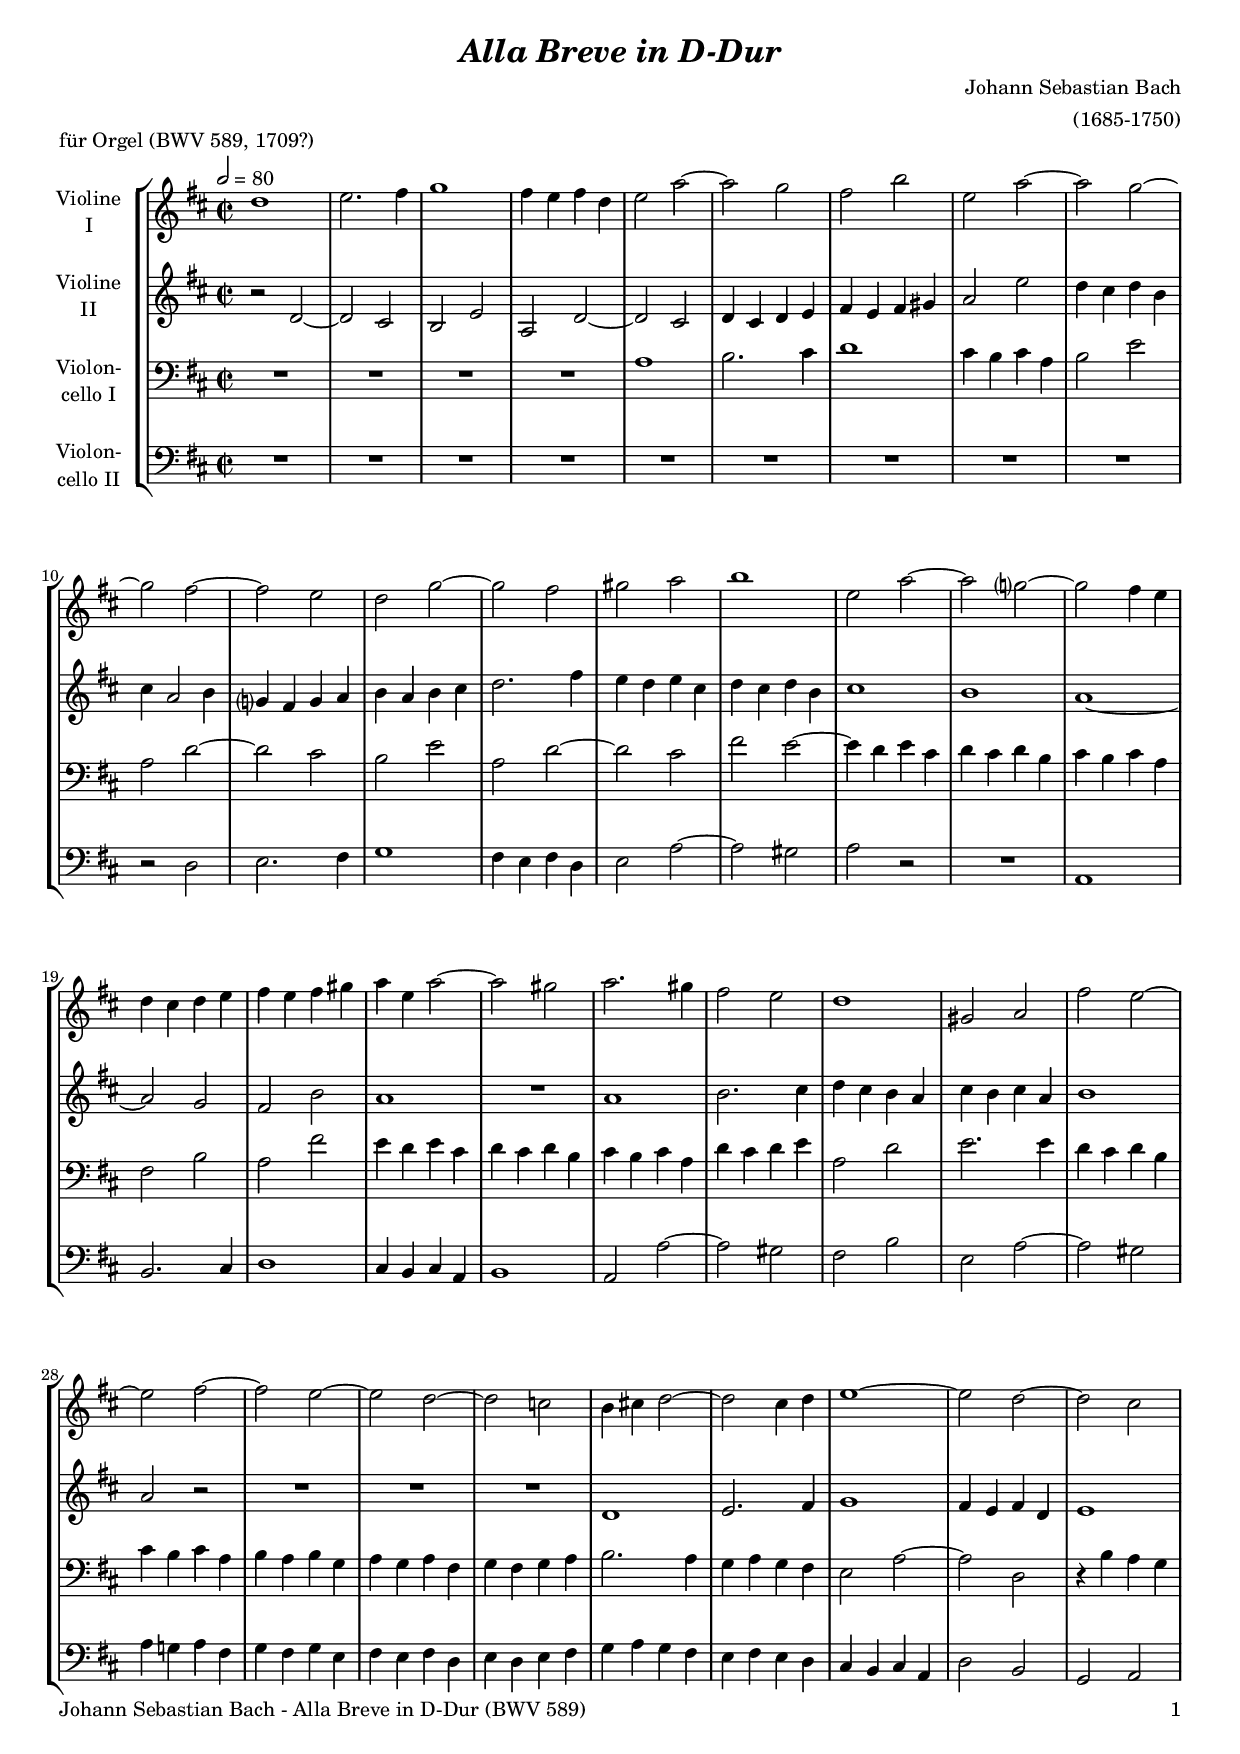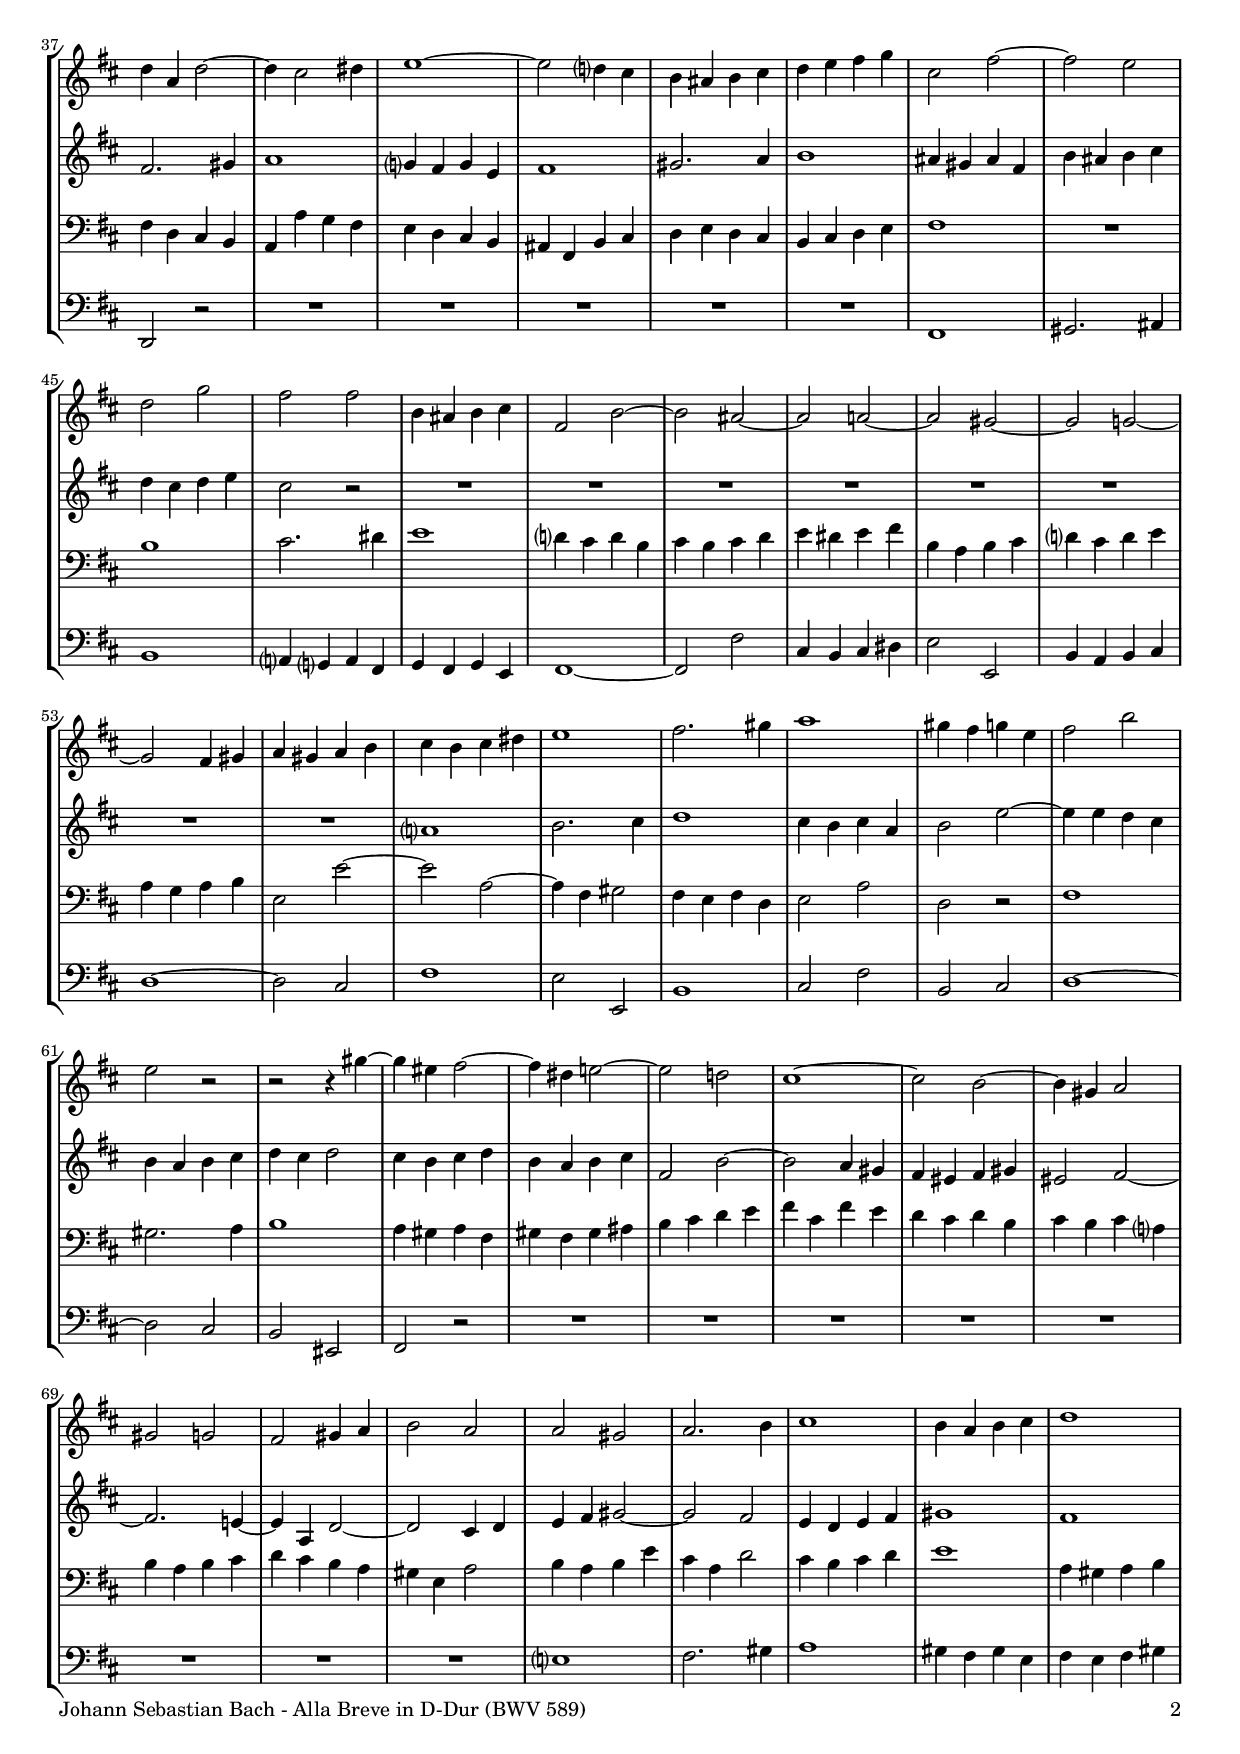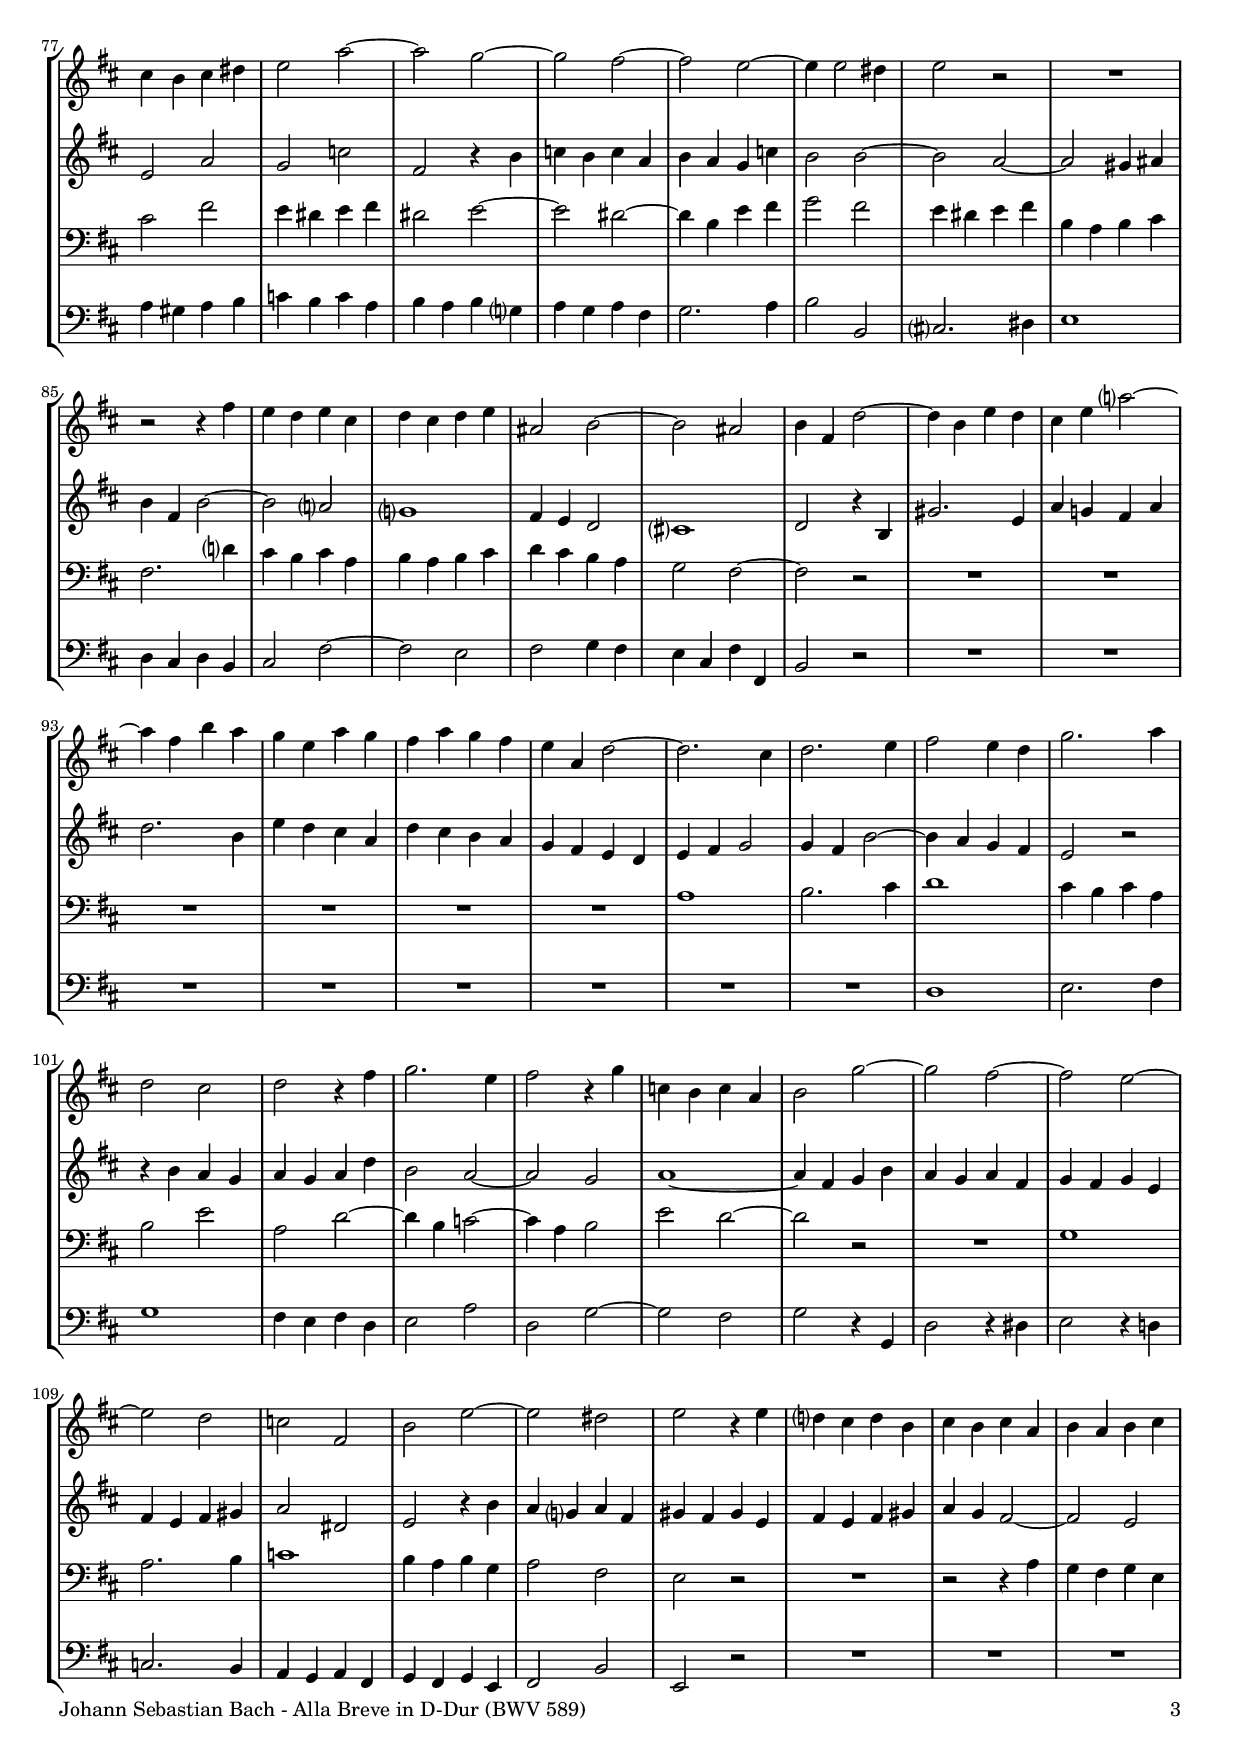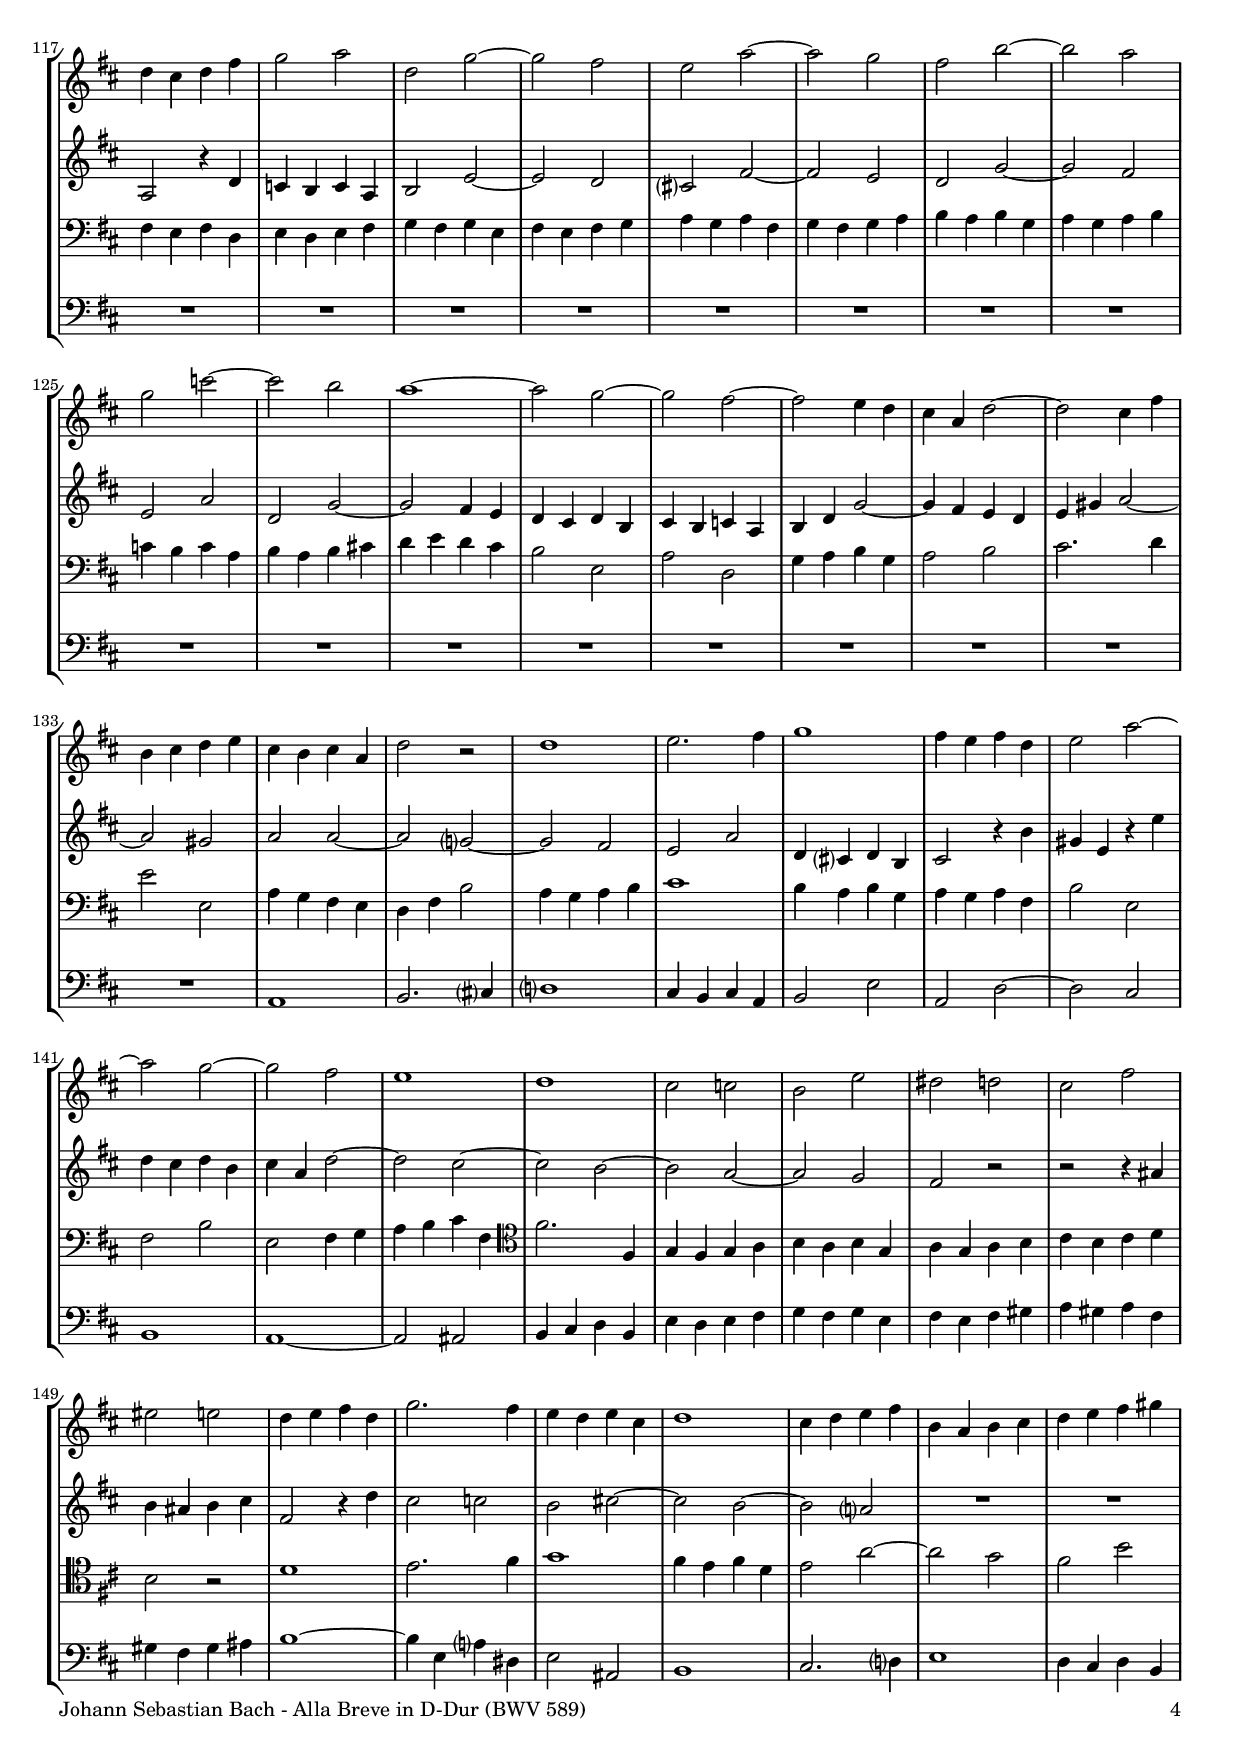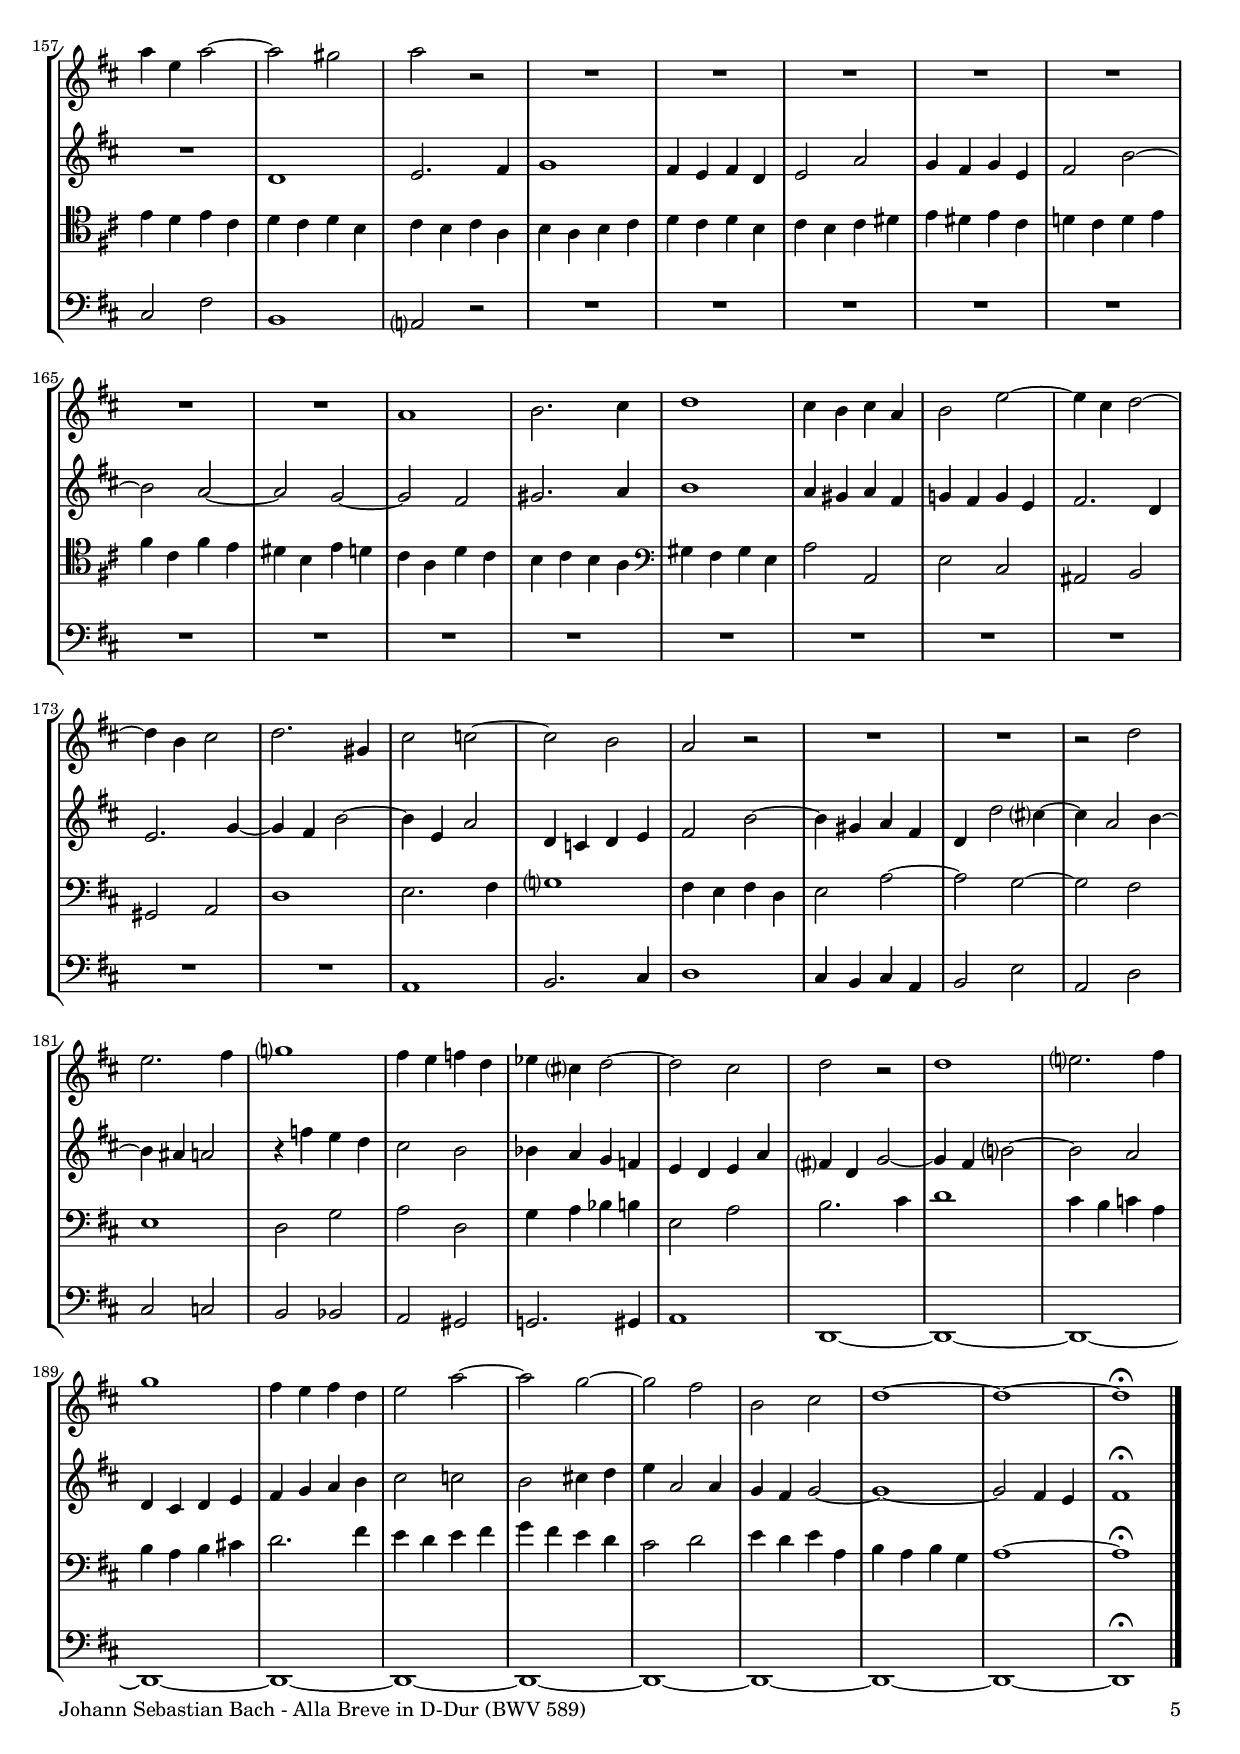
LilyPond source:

\version "2.22.0"
\include "deutsch.ly"

#(set-global-staff-size 17.5)

\header {
  title     = \markup \bold \italic "Alla Breve in D-Dur"
  composer  = "Johann Sebastian Bach"
  arranger  = "(1685-1750)"
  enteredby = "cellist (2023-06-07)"
  piece     = "für Orgel (BWV 589, 1709?)"
}

voiceconsts = {
  \key d \major
  \time 2/2
  \clef "treble"
%  \numericTimeSignature
  \compressEmptyMeasures
  % Set default beaming for all staves
%  \set Timing.beamExceptions = #'()
%  \set Timing.baseMoment     = #(ly:make-moment 1 4)
%  \set Timing.beatStructure  = #'(1 1 1 1)
  \tempo 2=80
}

mist = "string ensemble 1"
mivl = "violin"
miba = "cello"
mipz = "pizzicato strings"

va = \relative c'' {
  \voiceconsts

  d1
  e2. fis4
  g1
  fis4 e fis d
  e2 a~
  a g
  fis h

  e, a~
  a g~
  g fis~
  fis e
  d g~
  g fis
  gis a

  h1
  e,2 a~
  a g?~
  g fis4 e
  d cis d e
  fis e fis gis
  a e a2~

  a gis
  a2. gis4
  fis2 e
  d1
  gis,2 a
  fis' e~
  e fis~

  fis e~
  e d~
  d c
  h4 cis! d2~
  d cis4 d
  e1~
  e2 d~

  d cis
  d4 a d2~
  d4 cis2 dis4
  e1~
  e2 d?4 cis
  h ais h cis
  d e fis g

  cis,2 fis~
  fis e
  d g
  fis fis
  h,4 ais h cis
  fis,2 h~
  h ais~

  ais a~
  a gis~
  gis g~
  g fis4 gis
  a gis a h
  cis h cis dis
  e1

  fis2. gis4
  a1
  gis4 fis g e
  fis2 h
  e, r
  r r4 gis~
  gis eis fis2~

  fis4 dis e!2~
  e d!
  cis1~
  cis2 h~
  h4 gis a2
  gis g
  fis gis4 a

  h2 a
  a gis
  a2. h4
  cis1
  h4 a h cis
  d1
  cis4 h cis dis

  e2 a~
  a g~
  g fis~
  fis e~
  e4 e2 dis4
  e2 r
  R1

  r2 r4 fis
  e d e cis
  d cis d e
  ais,2 h~
  h ais
  h4 fis d'2~
  d4 h e d

  cis e a?2~
  a4 fis h a
  g e a g
  fis a g fis
  e a, d2~
  d2. cis4
  d2. e4

  fis2 e4 d
  g2. a4
  d,2 cis
  d r4 fis
  g2. e4
  fis2 r4 g
  c, h c a

  h2 g'~
  g fis~
  fis e~
  e d
  c fis,
  h e~
  e dis

  e2 r4 e
  d? cis d h
  cis h cis a
  h a h cis
  d cis d fis
  g2 a
  d, g~

  g fis
  e a~
  a g
  fis h~
  h a
  g c~
  c h

  a1~
  a2 g~
  g fis~
  fis e4 d
  cis a d2~
  d cis4 fis
  h, cis d e

  cis h cis a d2 r
  d1
  e2. fis4
  g1
  fis4 e fis d
  e2 a~

  a g~
  g fis
  e1
  d
  cis2 c
  h e
  dis d

  cis fis
  eis e
  d4 e fis d
  g2. fis4
  e d e cis
  d1
  cis4 d e fis

  h, a h cis
  d e fis gis
  a e a2~
  a gis
  a r
  R1*7
  a,1
  h2. cis4

  d1
  cis4 h cis a
  h2 e~
  e4 cis d2~
  d4 h cis2
  d2. gis,4
  cis2 c~

  c h
  a r
  R1*2
  r2 d
  e2. fis4
  g?1

  fis4 e f d
  es cis? d2~
  d cis
  d r
  d1
  e?2. fis4
  g1

  fis4 e fis d
  e2 a~
  a g~
  g fis
  h, cis
  d1~
  d~
  d\fermata \bar "|."
}

vb = \relative c' {
  \voiceconsts

  r2 d~
  d cis
  h e
  a, d~
  d cis
  d4 cis d e
  fis e fis gis

  a2 e'
  d4 cis d h
  cis a2 h4
  g? fis g a
  h a h cis
  d2. fis4
  e d e cis

  d cis d h
  cis1
  h
  a~
  a2 g
  fis h
  a1

  R
  a
  h2. cis4
  d cis h a
  cis h cis a
  h1
  a2 r

  R1*3
  d,1
  e2. fis4
  g1
  fis4 e fis d

  e1
  fis2. gis4
  a1
  g?4 fis g e
  fis1
  gis2. a4
  h1

  ais4 gis ais fis
  h ais h cis
  d cis d e
  cis2 r
  R1*8
  a?1
  h2. cis4

  d1
  cis4 h cis a
  h2 e~
  e4 e d cis
  h a h cis
  d cis d2
  cis4 h cis d

  h a h cis
  fis,2 h~
  h a4 gis
  fis eis fis gis
  eis2 fis~
  fis2. e!4~
  e a, d2~

  d cis4 d
  e fis gis2~
  gis fis
  e4 d e fis
  gis1
  fis
  e2 a

  g c
  fis, r4 h
  c h c a
  h a g c
  h2 h~
  h a~
  a gis4 ais

  h fis h2~
  h a?
  g?1
  fis4 e d2
  cis?1
  d2 r4 h
  gis'2. e4

  a g! fis a
  d2. h4
  e d cis a
  d cis h a
  g fis e d
  e fis g2
  g4 fis h2~

  h4 a g fis
  e2 r
  r4 h' a g
  a g a d
  h2 a~
  a g
  a1~

  a4 fis g h
  a g a fis
  g fis g e
  fis e fis gis
  a2 dis,
  e r4 h'
  a g? a fis

  gis fis gis e
  fis e fis gis
  a g fis2~
  fis e
  a, r4 d
  c h c a
  h2 e~

  e d
  cis? fis~
  fis e
  d g~
  g fis
  e a
  d, g~

  g fis4 e
  d cis d h
  cis h c a
  h d g2~
  g4 fis e d
  e gis a2~
  a gis

  a a~
  a g?~
  g fis
  e a
  d,4 cis? d h
  cis2 r4 h'
  gis e r e'

  d cis d h
  cis a d2~
  d cis~
  cis h~
  h a~
  a g
  fis r

  r r4 ais
  h ais h cis
  fis,2 r4 d'
  cis2 c
  h cis!~
  cis h~
  h a?

  R1*3
  d,1
  e2. fis4
  g1
  fis4 e fis d

  e2 a
  g4 fis g e
  fis2 h~
  h a~
  a g~
  g fis
  gis2. a4

  h1
  a4 gis a fis
  g! fis g e
  fis2. d4
  e2. g4~
  g fis h2~
  h4 e, a2

  d,4 c d e
  fis2 h~
  h4 gis a fis
  d d'2 cis?4~
  cis a2 h4~
  h ais a2
  r4 f' e d

  cis2 h
  b4 a g f
  e d e a
  fis? d g2~
  g4 fis h?2~
  h a
  d,4 cis d e

  fis g a h
  cis2 c
  h cis!4 d
  e a,2 a4
  g fis g2~
  g1~
  g2 fis4 e
  fis1\fermata \bar "|."
}

vc = \relative c' {
  \voiceconsts
  \clef "bass"

  R1*4
  a1
  h2. cis4
  d1

  cis4 h cis a
  h2 e
  a, d~
  d cis
  h e
  a, d~
  d cis

  fis e~
  e4 d e cis
  d cis d h
  cis h cis a
  fis2 h
  a fis'
  e4 d e cis

  d cis d h
  cis h cis a
  d cis d e
  a,2 d
  e2. e4
  d cis d h
  cis h cis a

  h a h g
  a g a fis
  g fis g a
  h2. a4
  g a g fis
  e2 a~
  a d,

  r4 h' a g
  fis d cis h
  a a' g fis
  e d cis h
  ais fis h cis
  d e d cis
  h cis d e

  fis1
  R
  h
  cis2. dis4
  e1
  d?4 cis d h
  cis h cis d

  e dis e fis
  h, a h cis
  d? cis d e
  a, g a h
  e,2 e'~
  e a,~
  a4 fis gis2

  fis4 e fis d
  e2 a
  d, r
  fis1
  gis2. a4
  h1
  a4 gis a fis

  gis fis gis ais
  h cis d e
  fis cis fis e
  d cis d h
  cis h cis a?
  h a h cis
  d cis h a

  gis e a2
  h4 a h e
  cis a d2
  cis4 h cis d
  e1
  a,4 gis a h
  cis2 fis

  e4 dis e fis
  dis2 e~
  e dis~
  dis4 h e fis
  g2 fis
  e4 dis e fis
  h, a h cis

  fis,2. d'?4
  cis h cis a
  h a h cis
  d cis h a
  g2 fis~
  fis r
  R1*6
  a1
  h2. cis4

  d1
  cis4 h cis a
  h2 e
  a, d~
  d4 h c2~
  c4 a h2
  e2 d~

  d r
  R1
  g,
  a2. h4
  c1
  h4 a h g
  a2 fis

  e r
  R1
  r2 r4 a
  g fis g e
  fis e fis d
  e d e fis
  g fis g e

  fis e fis g
  a g a fis
  g fis g a
  h a h g
  a g a h
  c h c a
  h a h cis!

  d e d cis
  h2 e,
  a d,
  g4 a h g
  a2 h
  cis2. d4
  e2 e,

  a4 g fis e
  d fis h2
  a4 g a h
  cis1
  h4 a h g
  a g a fis
  h2 e,

  fis h
  e, fis4 g
  a h cis fis, \clef "tenor"
  fis'2. fis,4
  g fis g a
  h a h g
  a g a h
  cis h cis d
  h2 r
  d1
  e2. fis4
  g1
  fis4 e fis d
  e2 a~

  a g
  fis h
  e,4 d e cis
  d cis d h
  cis h cis a
  h a h cis
  d cis d h

  cis h cis dis
  e dis e cis
  d! cis d e
  fis cis fis e
  dis h e d
  cis a d cis
  h cis h a \clef "bass"

  gis fis gis e
  a2 a,
  e' cis
  ais h
  gis a
  d1
  e2. fis4

  g?1
  fis4 e fis d
  e2 a~
  a g~
  g fis
  e1
  d2 g

  a d,
  g4 a b h
  e,2 a
  h2. cis4
  d1
  cis4 h c a
  h a h cis!

  d2. fis4
  e d e fis
  g fis e d
  cis2 d
  e4 d e a,
  h a h g
  a1~
  a\fermata \bar "|."
}

vd = \relative c {
  \voiceconsts
  \clef "bass"

  R1*9
  r2 d
  e2. fis4
  g1
  fis4 e fis d
  e2 a~

  a gis
  a r
  R1
  a,
  h2. cis4
  d1
  cis4 h cis a

  h1
  a2 a'~
  a gis
  fis h
  e, a~
  a gis
  a4 g! a fis

  g fis g e
  fis e fis d
  e d e fis
  g a g fis
  e fis e d
  cis h cis a
  d2 h

  g a
  d, r
  R1*5
  fis1
  gis2. ais4
  h1
  a?4 g? a fis
  g fis g e
  fis1~
  fis2 fis'

  cis4 h cis dis
  e2 e,
  h'4 a h cis
  d1~
  d2 cis
  fis1
  e2 e,

  h'1
  cis2 fis
  h, cis
  d1~
  d2 cis
  h eis,
  fis r

  R1*8
  e'?1
  fis2. gis4
  a1
  gis4 fis gis e
  fis e fis gis
  a gis a h

  c h c a
  h a h g?
  a g a fis
  g2. a4
  h2 h,
  cis?2. dis4
  e1

  d4 cis d h
  cis2 fis~
  fis e
  fis g4 fis
  e cis fis fis,
  h2 r
  R1*8

  d1
  e2. fis4
  g1
  fis4 e fis d
  e2 a
  d, g~
  g fis

  g r4 g,
  d'2 r4 dis
  e2 r4 d!
  c2. h4
  a g a fis
  g fis g e
  fis2 h
  
  e, r
  R1*20
  a1
  h2. cis?4
  d?1
  cis4 h cis a
  h2 e
  a, d~
  d cis

  h1
  a~
  a2 ais
  h4 cis d h
  e d e fis
  g fis g e
  fis e fis gis

  a gis a fis
  gis fis gis ais
  h1~
  h4 e, a? dis,
  e2 ais,
  h1
  cis2. d?4

  e1
  d4 cis d h
  cis2 fis
  h,1
  a?2 r
  R1*15
  a1

  h2. cis4
  d1
  cis4 h cis a
  h2 e
  a, d
  cis c
  h b

  a gis
  g!2. gis4
  a1
  d,~
  d~
  d~
  d~
  
  d~
  d~
  d~
  d~
  d~
  d~
  d~
  d\fermata \bar "|."
}


music = \new StaffGroup <<
      \new Staff {
	\set Staff.midiInstrument = \mivl
	\set Staff.instrumentName = \markup \center-column { "Violine" "I" }
	\transpose d d { \va }
      }

      \new Staff {
	\set Staff.midiInstrument = \mivl
	\set Staff.instrumentName = \markup \center-column { "Violine" "II" }
	\transpose d d { \vb }
      }

      \new Staff {
	\set Staff.midiInstrument = \miba
	\set Staff.instrumentName = \markup \center-column { "Violon-" "cello I" }
	\transpose d d { \vc }
      }

      \new Staff {
	\set Staff.midiInstrument = \miba
	\set Staff.instrumentName = \markup \center-column { "Violon-" "cello II" }
	\transpose d d { \vd }
      }
>>

\book {
   \paper {
    print-page-number = ##t
    print-first-page-number = ##t
    ragged-last-bottom = ##f
    oddHeaderMarkup = \markup \null
    evenHeaderMarkup = \markup \null
    oddFooterMarkup = \markup {
      \fill-line {
        \on-the-fly #print-page-number-check-first
        "Johann Sebastian Bach - Alla Breve in D-Dur (BWV 589)" \fromproperty #'page:page-number-string
      }
    }
    evenFooterMarkup = \oddFooterMarkup
  } \score {
    \music
    \layout {}
  }

  \score {
    \unfoldRepeats \music

    \midi {
      \context {
        \Score
      }
    }
  }
}